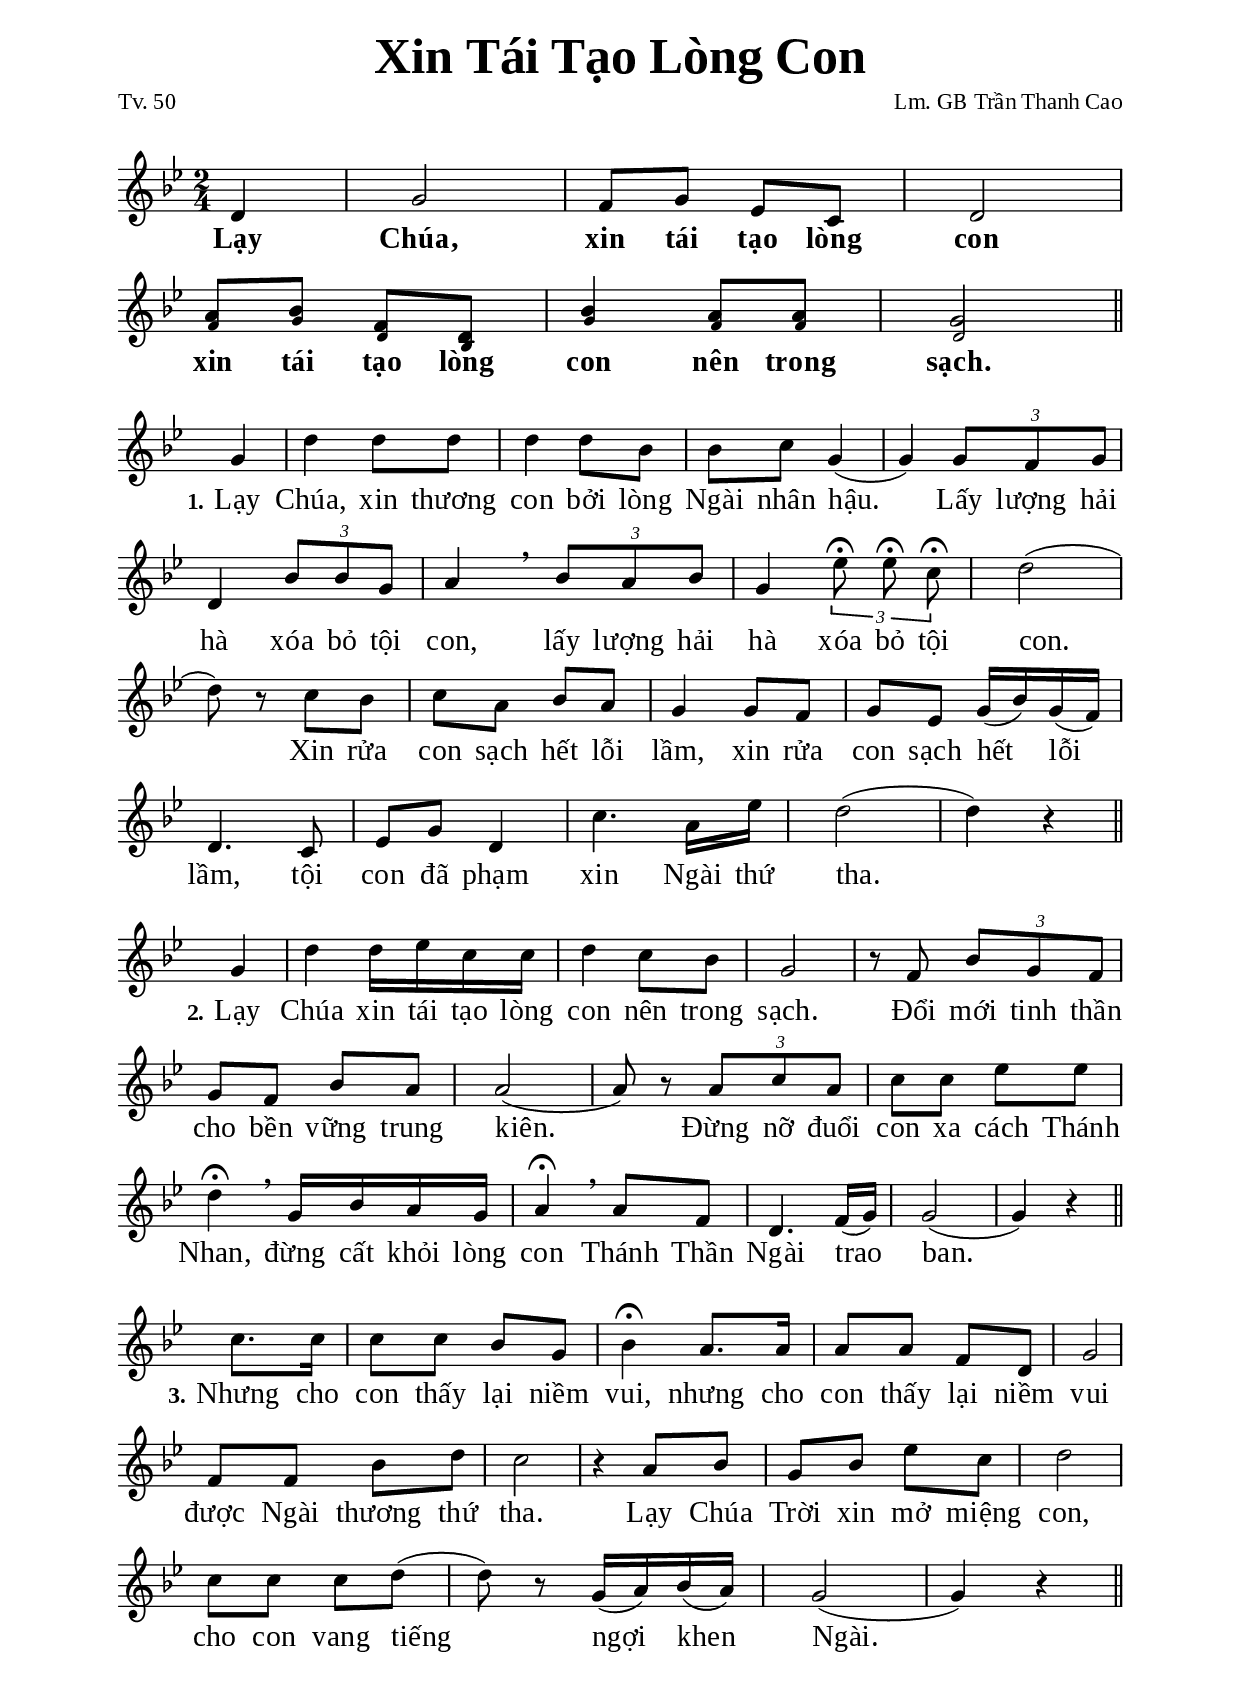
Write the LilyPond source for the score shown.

% Cài đặt chung
\version "2.22.1"
\include "english.ly"

\header {
  title = \markup { \fontsize #3 "Xin Tái Tạo Lòng Con" }
  poet = "Tv. 50"
  composer = "Lm. GB Trần Thanh Cao"
  arranger = " "
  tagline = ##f
}

\paper {
  #(set-paper-size "a4")
  top-margin = 10\mm
  bottom-margin = 10\mm
  left-margin = 20\mm
  right-margin = 20\mm
  indent = #0
  #(define fonts
    (make-pango-font-tree
      "Liberation Serif"
      "Liberation Serif"
      "Liberation Serif"
      (/ 20 20)))
  page-count = #1
}

% Nhạc điệp khúc
nhacDiepKhuc = \relative c' {
  \partial 4 d4 |
  g2 |
  f8 g ef c |
  d2 |
  <<
  {
    a'8 bf f d |
    bf'4 a8 a |
    g2
  }
  {
    \tweak font-size #-2 f8 \tweak font-size #-2 g \tweak font-size #-2 d \tweak font-size #-2 bf |
    \tweak font-size #-2 g'4 \tweak font-size #-2 f8 \tweak font-size #-2 f |
    \tweak font-size #-2 d2
  }
  >>
  \bar "||"
}

% Nhạc phiên khúc
nhacPhienKhucMot = \relative c'' {
  \partial 4 g4 |
  d' d8 d |
  d4 d8 bf |
  bf c g4 ( |
  g) \tuplet 3/2 { g8 f g } |
  d4 \tuplet 3/2 { bf'8 bf g } |
  a4 \breathe \tuplet 3/2 { bf8 a bf } |
  \autoBeamOff
  g4 \tuplet 3/2 { ef'8 \fermata ef \fermata c \fermata } |
  \autoBeamOn
  d2 ( |
  d8) r c bf |
  c a bf a |
  g4 g8 f |
  g ef g16 (bf) g (f) |
  d4. c8 |
  ef8 g d4 |
  c'4. a16 ef' |
  d2 ( |
  d4) r \bar "||"
}

nhacPhienKhucHai = \relative c'' {
  \partial 4 g4 |
  d'4 d16 ef c c |
  d4 c8 bf |
  g2 |
  r8 f \tuplet 3/2 { bf8 g f } |
  g f bf a |
  a2 ( |
  a8) r \tuplet 3/2 { a8 c a } |
  c c ef ef |
  d4 \fermata \breathe g,16 bf a g |
  a4 \fermata \breathe a8 f |
  d4. f16 (g) |
  g2 ( |
  g4) r \bar "||"
}

nhacPhienKhucBa = \relative c'' {
  \partial 4 c8. c16 |
  c8 c bf g |
  bf4 \fermata a8. a16 |
  a8 a f d |
  g2 |
  f8 f bf d |
  c2 |
  r4 a8 bf |
  g bf ef c |
  d2 |
  c8 c c d ( |
  d) r g,16 (a) bf (a) |
  g2 ( |
  g4) r \bar "||"
}

% Lời điệp khúc
loiDiepKhuc = \lyricmode {
  Lạy Chúa, xin tái tạo lòng con
  xin tái tạo lòng con nên trong sạch.
}

% Lời phiên khúc
loiPhienKhucMot = \lyricmode {
  \set stanza = #"1."
  Lạy Chúa, xin thương con bởi lòng Ngài nhân hậu.
  Lấy lượng hải hà xóa bỏ tội con,
  lấy lượng hải hà xóa bỏ tội con.
  Xin rửa con sạch hết lỗi lầm,
  xin rửa con sạch hết lỗi lầm,
  tội con đã phạm xin Ngài thứ tha.
}

loiPhienKhucHai = \lyricmode {
  \set stanza = #"2."
  Lạy Chúa xin tái tạo lòng con nên trong sạch.
  Đổi mới tinh thần cho bền vững trung kiên.
  Đừng nỡ đuổi con xa cách Thánh Nhan,
  đừng cất khỏi lòng con Thánh Thần Ngài trao ban.
}

loiPhienKhucBa = \lyricmode {
  \set stanza = #"3."
  Nhưng cho con thấy lại niềm vui,
  nhưng cho con thấy lại niềm vui
  được Ngài thương thứ tha.
  Lạy Chúa Trời xin mở miệng con,
  cho con vang tiếng ngợi khen Ngài.
}


% Dàn trang
\score {
  \new ChoirStaff <<
    \new Staff = diepKhuc \with {
        \consists "Merge_rests_engraver"
        %\magnifyStaff #(magstep +1)
      }
      <<
      \new Voice = beSop {
        \voiceOne \key bf \major \time 2/4 \nhacDiepKhuc
      }
    >>
    \new Lyrics \lyricsto beSop \loiDiepKhuc
  >>
  \layout {
    \override Lyrics.LyricText.font-series = #'bold
    \override Lyrics.LyricText.font-size = #+2.5
    \override Lyrics.LyricSpace.minimum-distance = #2.0
    \override Score.BarNumber.break-visibility = ##(#f #f #f)
    \override Score.SpacingSpanner.uniform-stretching = ##t
  }
}

\score {
  \new ChoirStaff <<
    \new Staff = phienKhuc \with {
        %\magnifyStaff #(magstep +1)
      }
      <<
      \new Voice = beSop {
        \key bf \major \time 2/4 \nhacPhienKhucMot
      }
    >>
    \new Lyrics \lyricsto beSop \loiPhienKhucMot
  >>
  \layout {
    \override Staff.TimeSignature.transparent = ##t
    \override Lyrics.LyricText.font-size = #+2.5
    \override Lyrics.LyricSpace.minimum-distance = #1.2
    \override Score.BarNumber.break-visibility = ##(#f #f #f)
    \override Score.SpacingSpanner.uniform-stretching = ##t
  }
}

\score {
  \new ChoirStaff <<
    \new Staff = phienKhuc \with {
        %\magnifyStaff #(magstep +1)
      }
      <<
      \new Voice = beSop {
        \key bf \major \time 2/4 \nhacPhienKhucHai
      }
    >>
    \new Lyrics \lyricsto beSop \loiPhienKhucHai
  >>
  \layout {
    \override Staff.TimeSignature.transparent = ##t
    \override Lyrics.LyricText.font-size = #+2.5
    \override Lyrics.LyricSpace.minimum-distance = #1.2
    \override Score.BarNumber.break-visibility = ##(#f #f #f)
    \override Score.SpacingSpanner.uniform-stretching = ##t
  }
}

\score {
  \new ChoirStaff <<
    \new Staff = phienKhuc \with {
        %\magnifyStaff #(magstep +1)
      }
      <<
      \new Voice = beSop {
        \key bf \major \time 2/4 \nhacPhienKhucBa
      }
    >>
    \new Lyrics \lyricsto beSop \loiPhienKhucBa
  >>
  \layout {
    \override Staff.TimeSignature.transparent = ##t
    \override Lyrics.LyricText.font-size = #+2.5
    \override Lyrics.LyricSpace.minimum-distance = #1.5
    \override Score.BarNumber.break-visibility = ##(#f #f #f)
    \override Score.SpacingSpanner.uniform-stretching = ##t
  }
}
